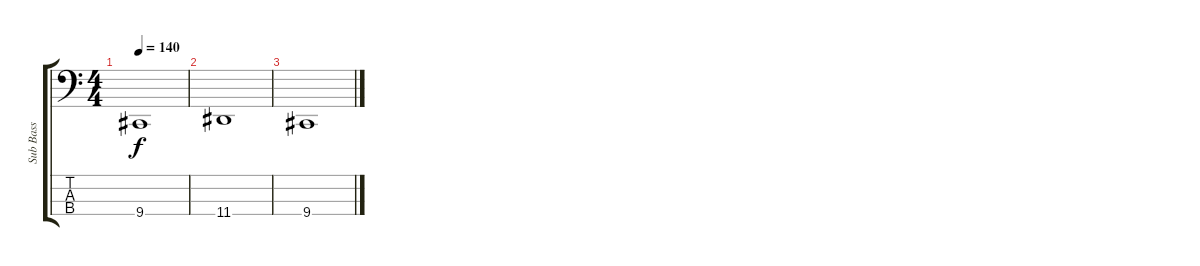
\track ("Sub Bass" "Sub Bass") {instrument electricbassfinger}
\staff {score tabs}
\tuning (G1 D1 A0 E0) {hide}
\ts (4 4)
\tempo 140
\clef f4
\ks c
9.4.1{dy f} |
11.4.1 |
9.4.1
